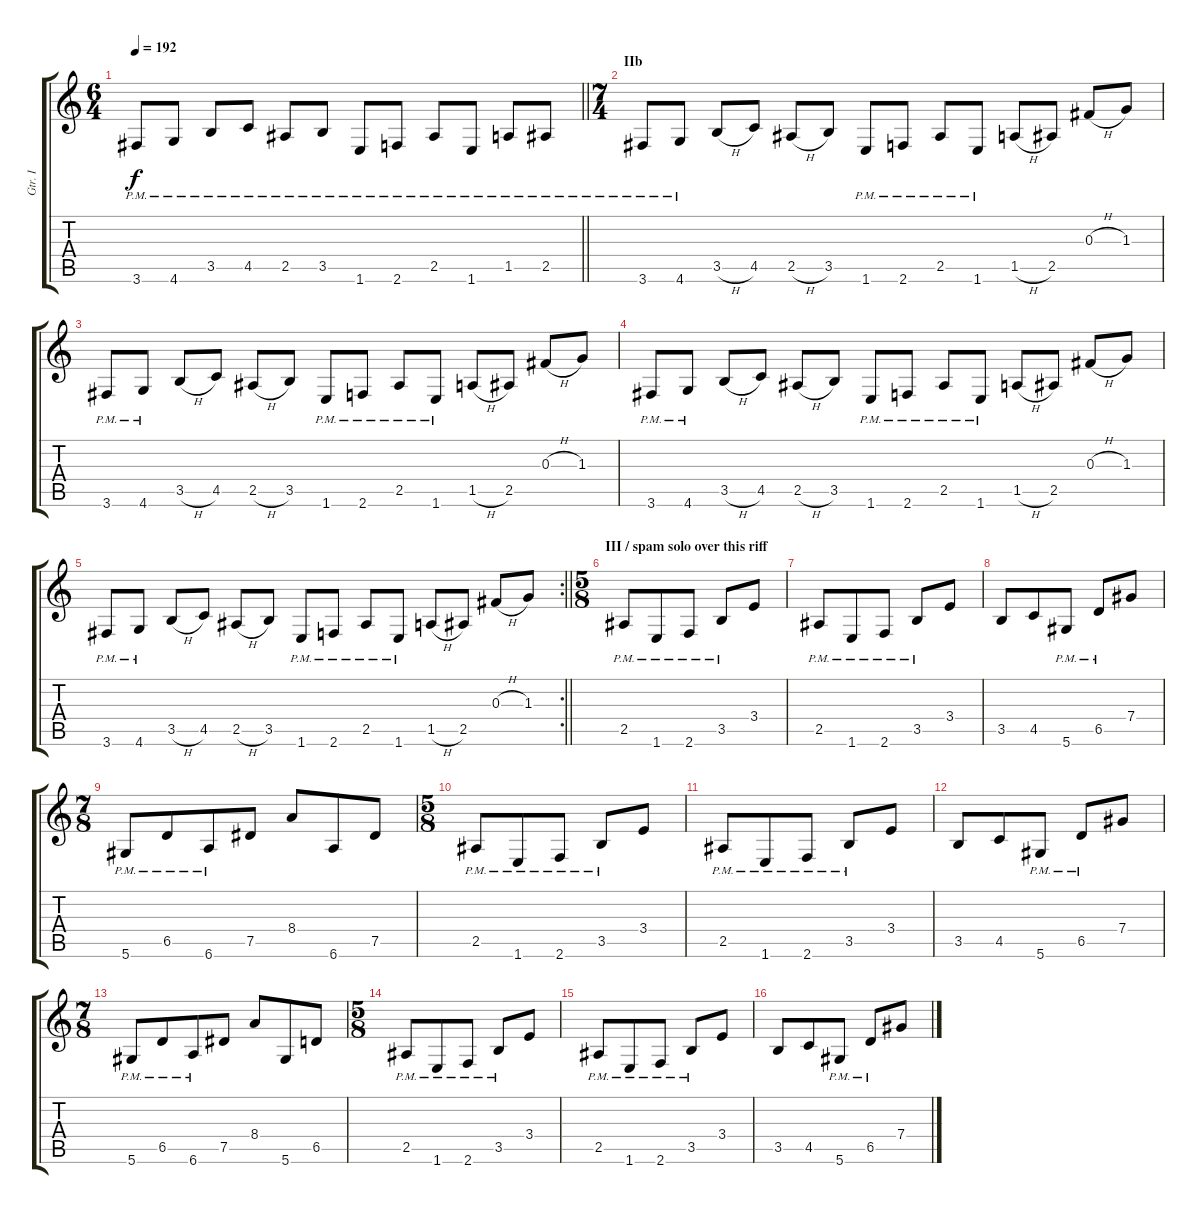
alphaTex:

\track ("Gtr. I" "Gtr. I") {instrument distortionguitar}
\staff {score tabs}
\tuning (Eb4 Bb3 Gb3 Db3 Ab2 Eb2) {hide}
\ts (6 4)
\tempo 192
\clef g2
\barLineRight lightlight
\ks c
3.6{pm}.8{dy f} 4.6{pm}.8 3.5{pm}.8 4.5{pm}.8 2.5{pm}.8 3.5{pm}.8 1.6{pm}.8 2.6{pm}.8 2.5{pm}.8 1.6{pm}.8 1.5{pm}.8 2.5{pm}.8 |
\ts (7 4)
\section ("" "IIb")
3.6{pm}.8 4.6{pm}.8 3.5{h}.8 4.5.8 2.5{h}.8 3.5.8 1.6{pm}.8 2.6{pm}.8 2.5{pm}.8 1.6{pm}.8 1.5{h}.8 2.5.8 0.3{h}.8 1.3.8 |
3.6{pm}.8 4.6{pm}.8 3.5{h}.8 4.5.8 2.5{h}.8 3.5.8 1.6{pm}.8 2.6{pm}.8 2.5{pm}.8 1.6{pm}.8 1.5{h}.8 2.5.8 0.3{h}.8 1.3.8 |
3.6{pm}.8 4.6{pm}.8 3.5{h}.8 4.5.8 2.5{h}.8 3.5.8 1.6{pm}.8 2.6{pm}.8 2.5{pm}.8 1.6{pm}.8 1.5{h}.8 2.5.8 0.3{h}.8 1.3.8 |
\rc 2
\barLineRight lightlight
3.6{pm}.8 4.6{pm}.8 3.5{h}.8 4.5.8 2.5{h}.8 3.5.8 1.6{pm}.8 2.6{pm}.8 2.5{pm}.8 1.6{pm}.8 1.5{h}.8 2.5.8 0.3{h}.8 1.3.8 |
\ts (5 8)
\section ("" "III / spam solo over this riff")
2.5{pm}.8 1.6{pm}.8 2.6{pm}.8 3.5{pm}.8 3.4.8 |
2.5{pm}.8 1.6{pm}.8 2.6{pm}.8 3.5{pm}.8 3.4.8 |
3.5.8 4.5.8 5.6{pm}.8 6.5{pm}.8 7.4.8 |
\ts (7 8)
5.6{pm}.8 6.5{pm}.8 6.6{pm}.8 7.5.8 8.4.8 6.6.8 7.5.8 |
\ts (5 8)
2.5{pm}.8 1.6{pm}.8 2.6{pm}.8 3.5{pm}.8 3.4.8 |
2.5{pm}.8 1.6{pm}.8 2.6{pm}.8 3.5{pm}.8 3.4.8 |
3.5.8 4.5.8 5.6{pm}.8 6.5{pm}.8 7.4.8 |
\ts (7 8)
5.6{pm}.8 6.5{pm}.8 6.6{pm}.8 7.5.8 8.4.8 5.6.8 6.5.8 |
\ts (5 8)
2.5{pm}.8 1.6{pm}.8 2.6{pm}.8 3.5{pm}.8 3.4.8 |
2.5{pm}.8 1.6{pm}.8 2.6{pm}.8 3.5{pm}.8 3.4.8 |
3.5.8 4.5.8 5.6{pm}.8 6.5{pm}.8 7.4.8
